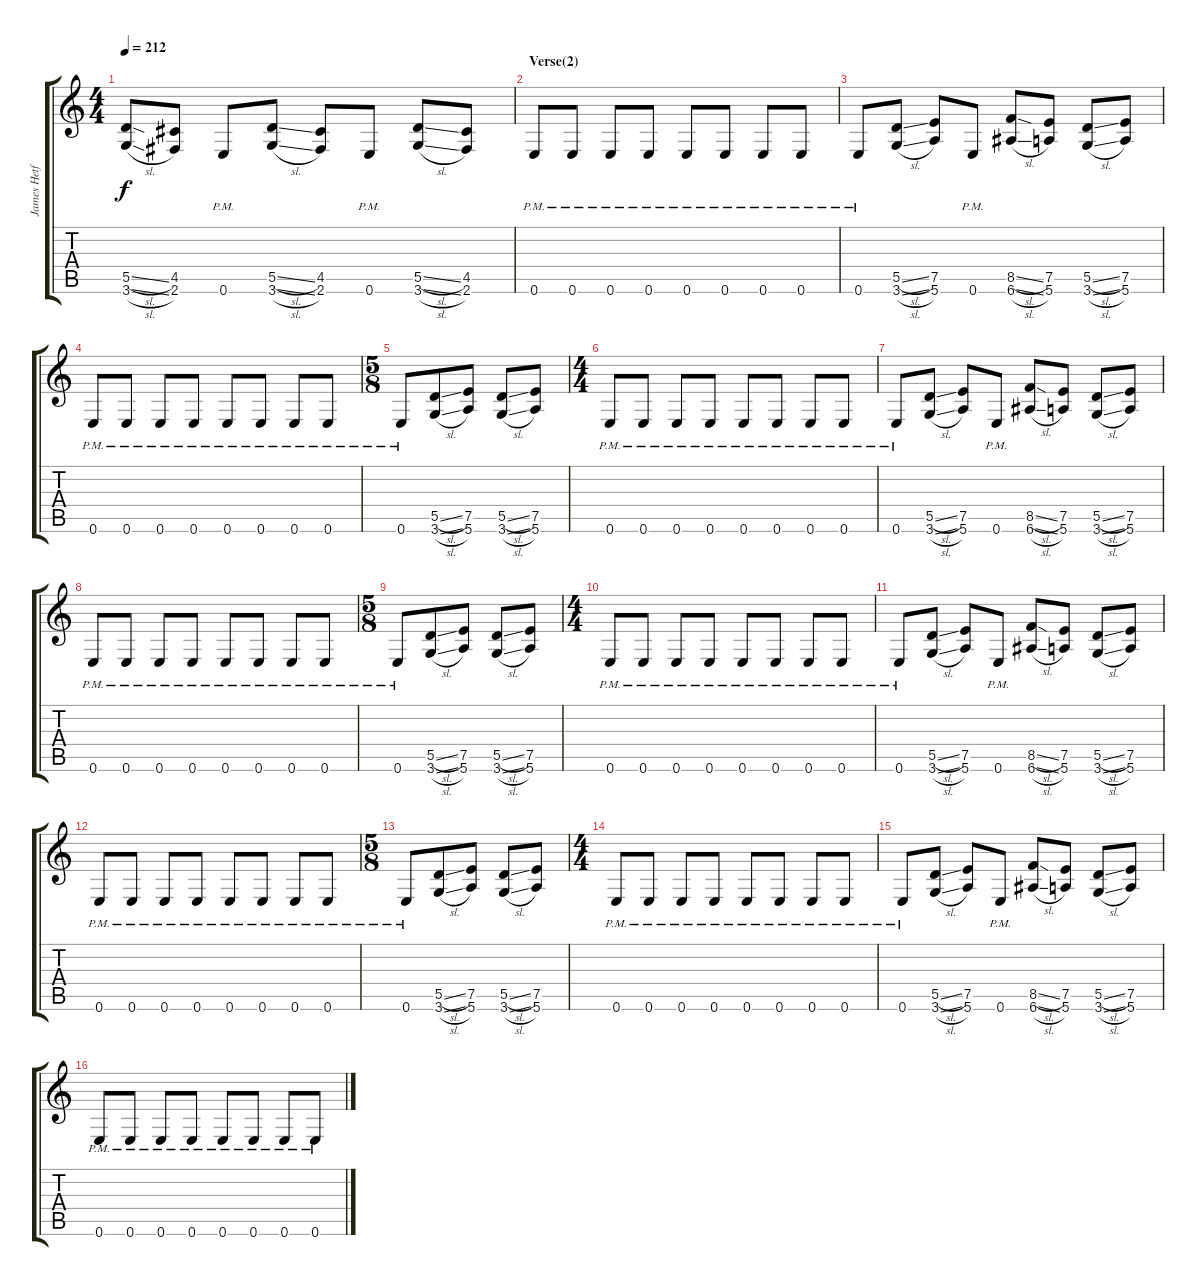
\track ("James Hetfield (Rhytm Guitar)" "James Hetf") {instrument distortionguitar}
\staff {score tabs}
\tuning (E4 B3 G3 D3 A2 E2) {hide}
\ts (4 4)
\tempo 212
\clef g2
\ks c
(5.5{sl} 3.6{sl}).8{dy f} (4.5 2.6).8 0.6{pm}.8 (5.5{sl} 3.6{sl}).8 (4.5 2.6).8 0.6{pm}.8 (5.5{sl} 3.6{sl}).8 (4.5 2.6).8 |
\section ("" "Verse(2)")
0.6{pm}.8 0.6{pm}.8 0.6{pm}.8 0.6{pm}.8 0.6{pm}.8 0.6{pm}.8 0.6{pm}.8 0.6{pm}.8 |
0.6{pm}.8 (5.5{sl} 3.6{sl}).8 (7.5 5.6).8 0.6{pm}.8 (8.5{sl} 6.6{sl}).8 (7.5 5.6).8 (5.5{sl} 3.6{sl}).8 (7.5 5.6).8 |
0.6{pm}.8 0.6{pm}.8 0.6{pm}.8 0.6{pm}.8 0.6{pm}.8 0.6{pm}.8 0.6{pm}.8 0.6{pm}.8 |
\ts (5 8)
0.6{pm}.8 (5.5{sl} 3.6{sl}).8 (7.5 5.6).8 (5.5{sl} 3.6{sl}).8 (7.5 5.6).8 |
\ts (4 4)
0.6{pm}.8 0.6{pm}.8 0.6{pm}.8 0.6{pm}.8 0.6{pm}.8 0.6{pm}.8 0.6{pm}.8 0.6{pm}.8 |
0.6{pm}.8 (5.5{sl} 3.6{sl}).8 (7.5 5.6).8 0.6{pm}.8 (8.5{sl} 6.6{sl}).8 (7.5 5.6).8 (5.5{sl} 3.6{sl}).8 (7.5 5.6).8 |
0.6{pm}.8 0.6{pm}.8 0.6{pm}.8 0.6{pm}.8 0.6{pm}.8 0.6{pm}.8 0.6{pm}.8 0.6{pm}.8 |
\ts (5 8)
0.6{pm}.8 (5.5{sl} 3.6{sl}).8 (7.5 5.6).8 (5.5{sl} 3.6{sl}).8 (7.5 5.6).8 |
\ts (4 4)
0.6{pm}.8 0.6{pm}.8 0.6{pm}.8 0.6{pm}.8 0.6{pm}.8 0.6{pm}.8 0.6{pm}.8 0.6{pm}.8 |
0.6{pm}.8 (5.5{sl} 3.6{sl}).8 (7.5 5.6).8 0.6{pm}.8 (8.5{sl} 6.6{sl}).8 (7.5 5.6).8 (5.5{sl} 3.6{sl}).8 (7.5 5.6).8 |
0.6{pm}.8 0.6{pm}.8 0.6{pm}.8 0.6{pm}.8 0.6{pm}.8 0.6{pm}.8 0.6{pm}.8 0.6{pm}.8 |
\ts (5 8)
0.6{pm}.8 (5.5{sl} 3.6{sl}).8 (7.5 5.6).8 (5.5{sl} 3.6{sl}).8 (7.5 5.6).8 |
\ts (4 4)
0.6{pm}.8 0.6{pm}.8 0.6{pm}.8 0.6{pm}.8 0.6{pm}.8 0.6{pm}.8 0.6{pm}.8 0.6{pm}.8 |
0.6{pm}.8 (5.5{sl} 3.6{sl}).8 (7.5 5.6).8 0.6{pm}.8 (8.5{sl} 6.6{sl}).8 (7.5 5.6).8 (5.5{sl} 3.6{sl}).8 (7.5 5.6).8 |
0.6{pm}.8 0.6{pm}.8 0.6{pm}.8 0.6{pm}.8 0.6{pm}.8 0.6{pm}.8 0.6{pm}.8 0.6{pm}.8
